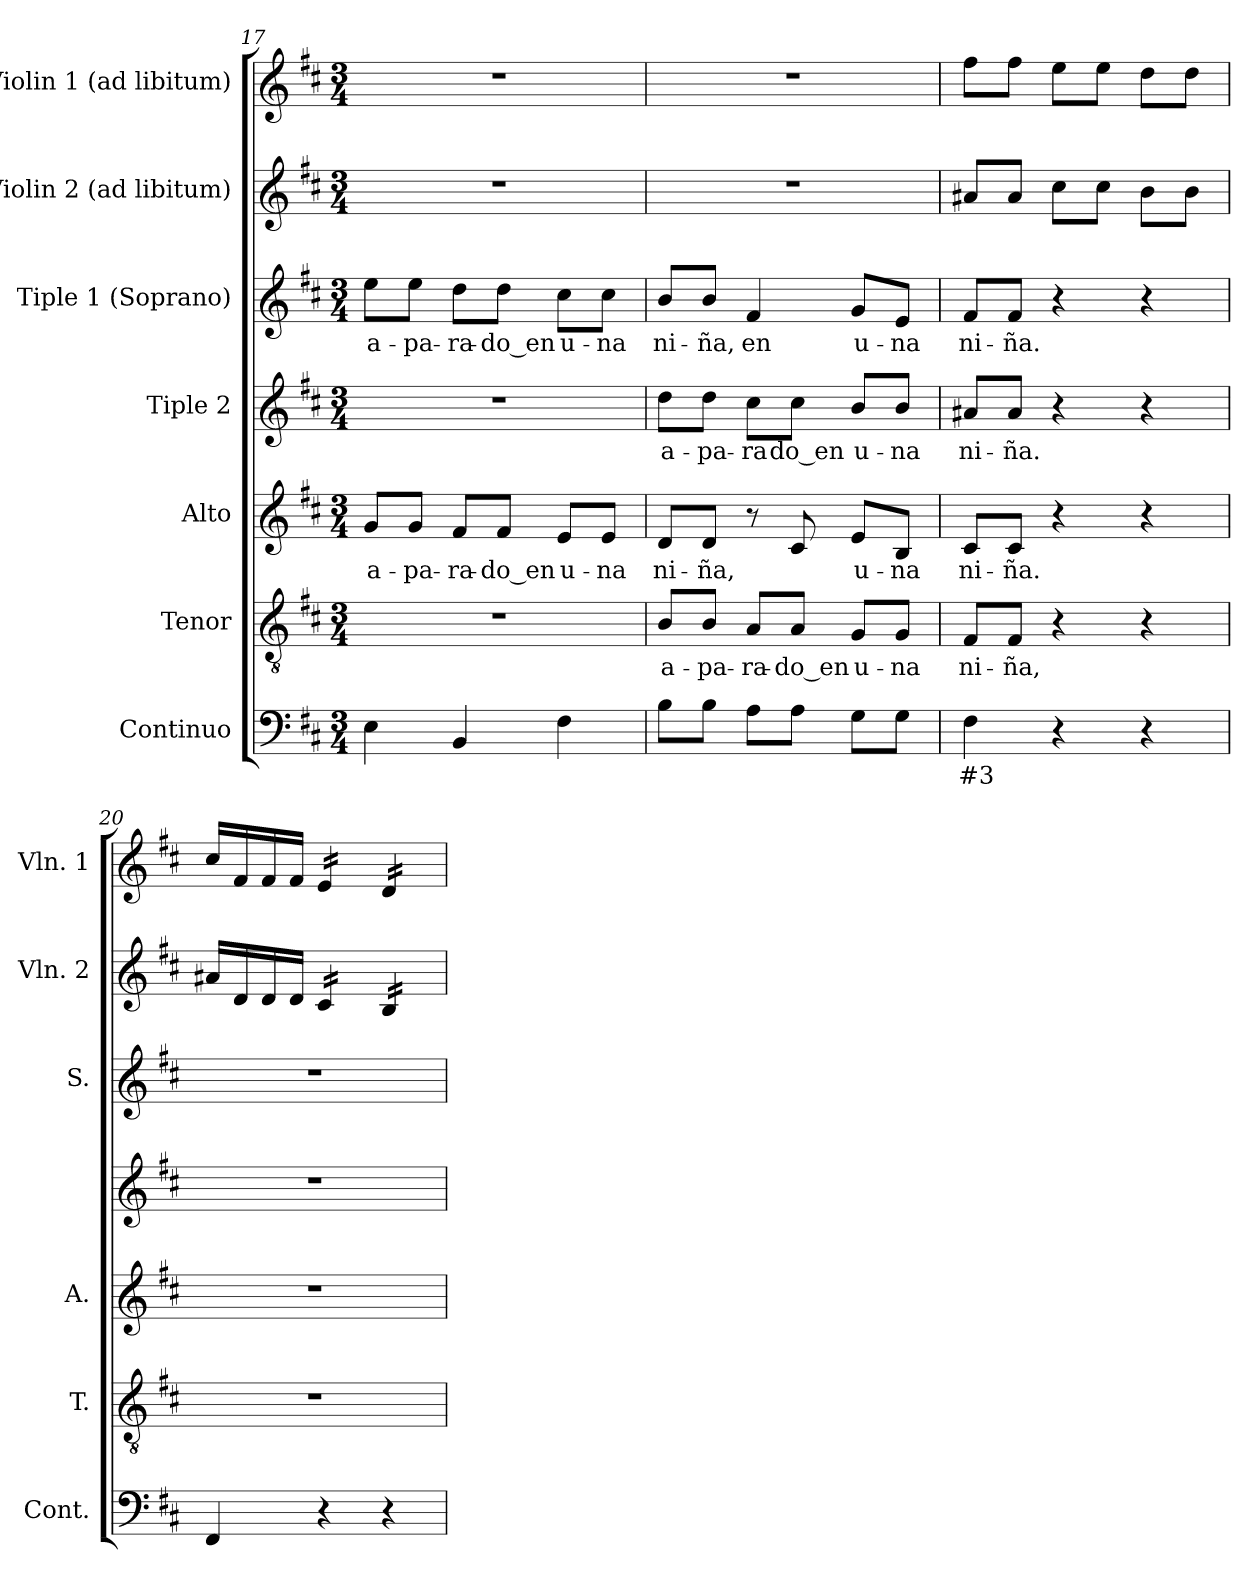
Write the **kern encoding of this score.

**kern	**text	**kern	**text	**kern	**text	**kern	**text	**kern	**text	**kern	**kern
*part7	*part7	*part6	*part6	*part5	*part5	*part4	*part4	*part3	*part3	*part2	*part1
*staff7	*staff7	*staff6	*staff6	*staff5	*staff5	*staff4	*staff4	*staff3	*staff3	*staff2	*staff1
*I"Continuo	*	*I"Tenor	*	*I"Alto	*	*I"Tiple 2	*	*I"Tiple 1 (Soprano)	*	*I"Violin 2 (ad libitum)	*I"Violin 1 (ad libitum)
*I'Cont.	*	*I'T.	*	*I'A.	*	*	*	*I'S.	*	*I'Vln. 2	*I'Vln. 1
*clefF4	*	*clefGv2	*	*clefG2	*	*clefG2	*	*clefG2	*	*clefG2	*clefG2
*	*	*ITrd7c12	*	*	*	*	*	*	*	*	*
*k[f#c#]	*	*k[f#c#]	*	*k[f#c#]	*	*k[f#c#]	*	*k[f#c#]	*	*k[f#c#]	*k[f#c#]
*D:	*	*D:	*	*D:	*	*D:	*	*D:	*	*D:	*D:
*M3/4	*	*M3/4	*	*M3/4	*	*M3/4	*	*M3/4	*	*M3/4	*M3/4
=17	=17	=17	=17	=17	=17	=17	=17	=17	=17	=17	=17
!	!	!LO:N:vis=1	!	!	!	!	!	!	!	!	!
!	!	!	!	!	!LO:LY:b:color=#000000	!LO:N:vis=1	!	!	!	!	!
!	!	!	!	!	!	!	!	!	!LO:LY:b:color=#000000	!LO:N:vis=1	!LO:N:vis=1
4Ei\	.	2.r	.	8gi/L	a-	2.r	.	8eei\L	a-	2.r	2.r
!	!	!	!	!	!LO:LY:b:color=#000000	!	!	!	!	!	!
!	!	!	!	!	!	!	!	!	!LO:LY:b:color=#000000	!	!
.	.	.	.	8gi/J	-pa-	.	.	8eei\J	-pa-	.	.
!	!	!	!	!	!LO:LY:b:color=#000000	!	!	!	!	!	!
!	!	!	!	!	!	!	!	!	!LO:LY:b:color=#000000	!	!
4BBi/	.	.	.	8f#i/L	-ra-	.	.	8ddi\L	-ra-	.	.
!	!	!	!	!	!LO:LY:b:color=#000000	!	!	!	!	!	!
!	!	!	!	!	!	!	!	!	!LO:LY:b:color=#000000	!	!
.	.	.	.	8f#i/J	-do_en	.	.	8ddi\J	-do_en	.	.
!	!	!	!	!	!LO:LY:b:color=#000000	!	!	!	!	!	!
!	!	!	!	!	!	!	!	!	!LO:LY:b:color=#000000	!	!
4F#i\	.	.	.	8ei/L	u-	.	.	8cc#i\L	u-	.	.
!	!	!	!	!	!LO:LY:b:color=#000000	!	!	!	!	!	!
!	!	!	!	!	!	!	!	!	!LO:LY:b:color=#000000	!	!
.	.	.	.	8ei/J	-na	.	.	8cc#i\J	-na	.	.
=18	=18	=18	=18	=18	=18	=18	=18	=18	=18	=18	=18
!	!	!	!LO:LY:b:color=#000000	!	!	!	!	!	!	!	!
!	!	!	!	!	!LO:LY:b:color=#000000	!	!	!	!	!	!
!	!	!	!	!	!	!	!LO:LY:b:color=#000000	!	!	!	!
!	!	!	!	!	!	!	!	!	!LO:LY:b:color=#000000	!LO:N:vis=1	!LO:N:vis=1
8Bi\L	.	8BBi/L	a-	8di/L	ni-	8ddi\L	a-	8bi/L	ni-	2.r	2.r
!	!	!	!LO:LY:b:color=#000000	!	!	!	!	!	!	!	!
!	!	!	!	!	!LO:LY:b:color=#000000	!	!	!	!	!	!
!	!	!	!	!	!	!	!LO:LY:b:color=#000000	!	!	!	!
!	!	!	!	!	!	!	!	!	!LO:LY:b:color=#000000	!	!
8Bi\J	.	8BBi/J	-pa-	8di/J	-ña,	8ddi\J	-pa-	8bi/J	-ña,	.	.
!	!	!	!LO:LY:b:color=#000000	!	!	!	!	!	!	!	!
!	!	!	!	!	!LO:LY:b:color=#000000	!	!	!	!	!	!
!	!	!	!	!	!	!	!LO:LY:b:color=#000000	!	!	!	!
!	!	!	!	!	!	!	!	!	!LO:LY:b:color=#000000	!	!
8Ai\L	.	8AAi/L	-ra-	8r	en	8cc#i\L	-ra	4f#i/	en	.	.
!	!	!	!LO:LY:b:color=#000000	!	!	!	!	!	!	!	!
!	!	!	!	!	!	!	!LO:LY:b:color=#000000	!	!	!	!
8Ai\J	.	8AAi/J	-do_en	8c#i/	.	8cc#i\J	do_en	.	.	.	.
!	!	!	!LO:LY:b:color=#000000	!	!	!	!	!	!	!	!
!	!	!	!	!	!LO:LY:b:color=#000000	!	!	!	!	!	!
!	!	!	!	!	!	!	!LO:LY:b:color=#000000	!	!	!	!
!	!	!	!	!	!	!	!	!	!LO:LY:b:color=#000000	!	!
8Gi\L	.	8GGi/L	u-	8ei/L	u-	8bi/L	u-	8gi/L	u-	.	.
!	!	!	!LO:LY:b:color=#000000	!	!	!	!	!	!	!	!
!	!	!	!	!	!LO:LY:b:color=#000000	!	!	!	!	!	!
!	!	!	!	!	!	!	!LO:LY:b:color=#000000	!	!	!	!
!	!	!	!	!	!	!	!	!	!LO:LY:b:color=#000000	!	!
8Gi\J	.	8GGi/J	-na	8Bi/J	-na	8bi/J	-na	8ei/J	-na	.	.
=19	=19	=19	=19	=19	=19	=19	=19	=19	=19	=19	=19
!	!LO:LY:b:color=#000000	!	!	!	!	!	!	!	!	!	!
!	!	!	!LO:LY:b:color=#000000	!	!	!	!	!	!	!	!
!	!	!	!	!	!LO:LY:b:color=#000000	!	!	!	!	!	!
!	!	!	!	!	!	!	!LO:LY:b:color=#000000	!	!	!	!
!	!	!	!	!	!	!	!	!	!LO:LY:b:color=#000000	!	!
4F#i\	#3	8FF#i/L	ni-	8c#i/L	ni-	8a#Xi/L	ni-	8f#i/L	ni-	8a#Xi/L	8ff#i\L
!	!	!	!LO:LY:b:color=#000000	!	!	!	!	!	!	!	!
!	!	!	!	!	!LO:LY:b:color=#000000	!	!	!	!	!	!
!	!	!	!	!	!	!	!LO:LY:b:color=#000000	!	!	!	!
!	!	!	!	!	!	!	!	!	!LO:LY:b:color=#000000	!	!
.	.	8FF#i/J	-ña,	8c#i/J	-ña.	8a#i/J	-ña.	8f#i/J	-ña.	8a#i/J	8ff#i\J
4r	.	4r	.	4r	.	4r	.	4r	.	8cc#i\L	8eei\L
.	.	.	.	.	.	.	.	.	.	8cc#i\J	8eei\J
4r	.	4r	.	4r	.	4r	.	4r	.	8bi\L	8ddi\L
.	.	.	.	.	.	.	.	.	.	8bi\J	8ddi\J
=20	=20	=20	=20	=20	=20	=20	=20	=20	=20	=20	=20
!	!	!LO:N:vis=1	!	!LO:N:vis=1	!	!LO:N:vis=1	!	!LO:N:vis=1	!	!	!
4FF#i/	.	2.r	.	2.r	.	2.r	.	2.r	.	16a#Xi/LL	16cc#i/LL
.	.	.	.	.	.	.	.	.	.	16di/	16f#i/
.	.	.	.	.	.	.	.	.	.	16di/	16f#i/
.	.	.	.	.	.	.	.	.	.	16di/JJ	16f#i/JJ
*	*	*	*	*	*	*	*	*	*	*tremolo	*
*	*	*	*	*	*	*	*	*	*	*	*tremolo
4r	.	.	.	.	.	.	.	.	.	16c#i/LL	16ei/LL
.	.	.	.	.	.	.	.	.	.	16c#i/	16ei/
.	.	.	.	.	.	.	.	.	.	16c#i/	16ei/
.	.	.	.	.	.	.	.	.	.	16c#i/JJ	16ei/JJ
4r	.	.	.	.	.	.	.	.	.	16Bi/LL	16di/LL
.	.	.	.	.	.	.	.	.	.	16Bi/	16di/
.	.	.	.	.	.	.	.	.	.	16Bi/	16di/
.	.	.	.	.	.	.	.	.	.	16Bi/JJ	16di/JJ
*	*	*	*	*	*	*	*	*	*	*	*Xtremolo
*	*	*	*	*	*	*	*	*	*	*Xtremolo	*
=	=	=	=	=	=	=	=	=	=	=	=
*-	*-	*-	*-	*-	*-	*-	*-	*-	*-	*-	*-
